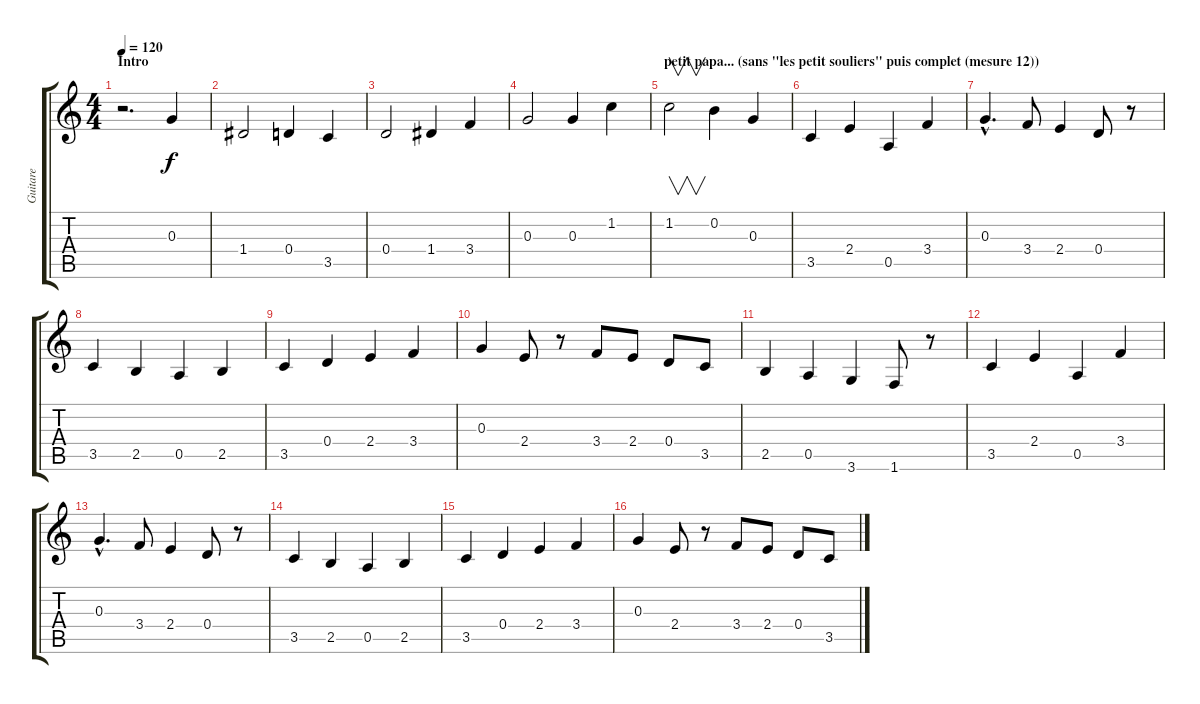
\track ("Guitare" "Guitare") {instrument electricguitarclean}
\staff {score tabs}
\tuning (E4 B3 G3 D3 A2 E2) {hide}
\ts (4 4)
\section ("" "Intro")
\tempo 120
\clef g2
\ks c
r.2{d dy f instrument electricguitarclean} 0.3.4 |
1.4.2 0.4.4 3.5.4 |
0.4.2 1.4.4 3.4.4 |
0.3.2 0.3.4 1.2.4 |
\section ("" "petit papa... (sans \"les petit souliers\" puis complet (mesure 12))")
1.2.2{v} 0.2.4 0.3.4 |
3.5.4 2.4.4 0.5.4 3.4.4 |
0.3{hac}.4{d} 3.4.8 2.4.4 0.4.8 r.8 |
3.5.4 2.5.4 0.5.4 2.5.4 |
3.5.4 0.4.4 2.4.4 3.4.4 |
0.3.4 2.4.8 r.8 3.4.8 2.4.8 0.4.8 3.5.8 |
2.5.4 0.5.4 3.6.4 1.6.8 r.8 |
3.5.4 2.4.4 0.5.4 3.4.4 |
0.3{hac}.4{d} 3.4.8 2.4.4 0.4.8 r.8 |
3.5.4 2.5.4 0.5.4 2.5.4 |
3.5.4 0.4.4 2.4.4 3.4.4 |
0.3.4 2.4.8 r.8 3.4.8 2.4.8 0.4.8 3.5.8
